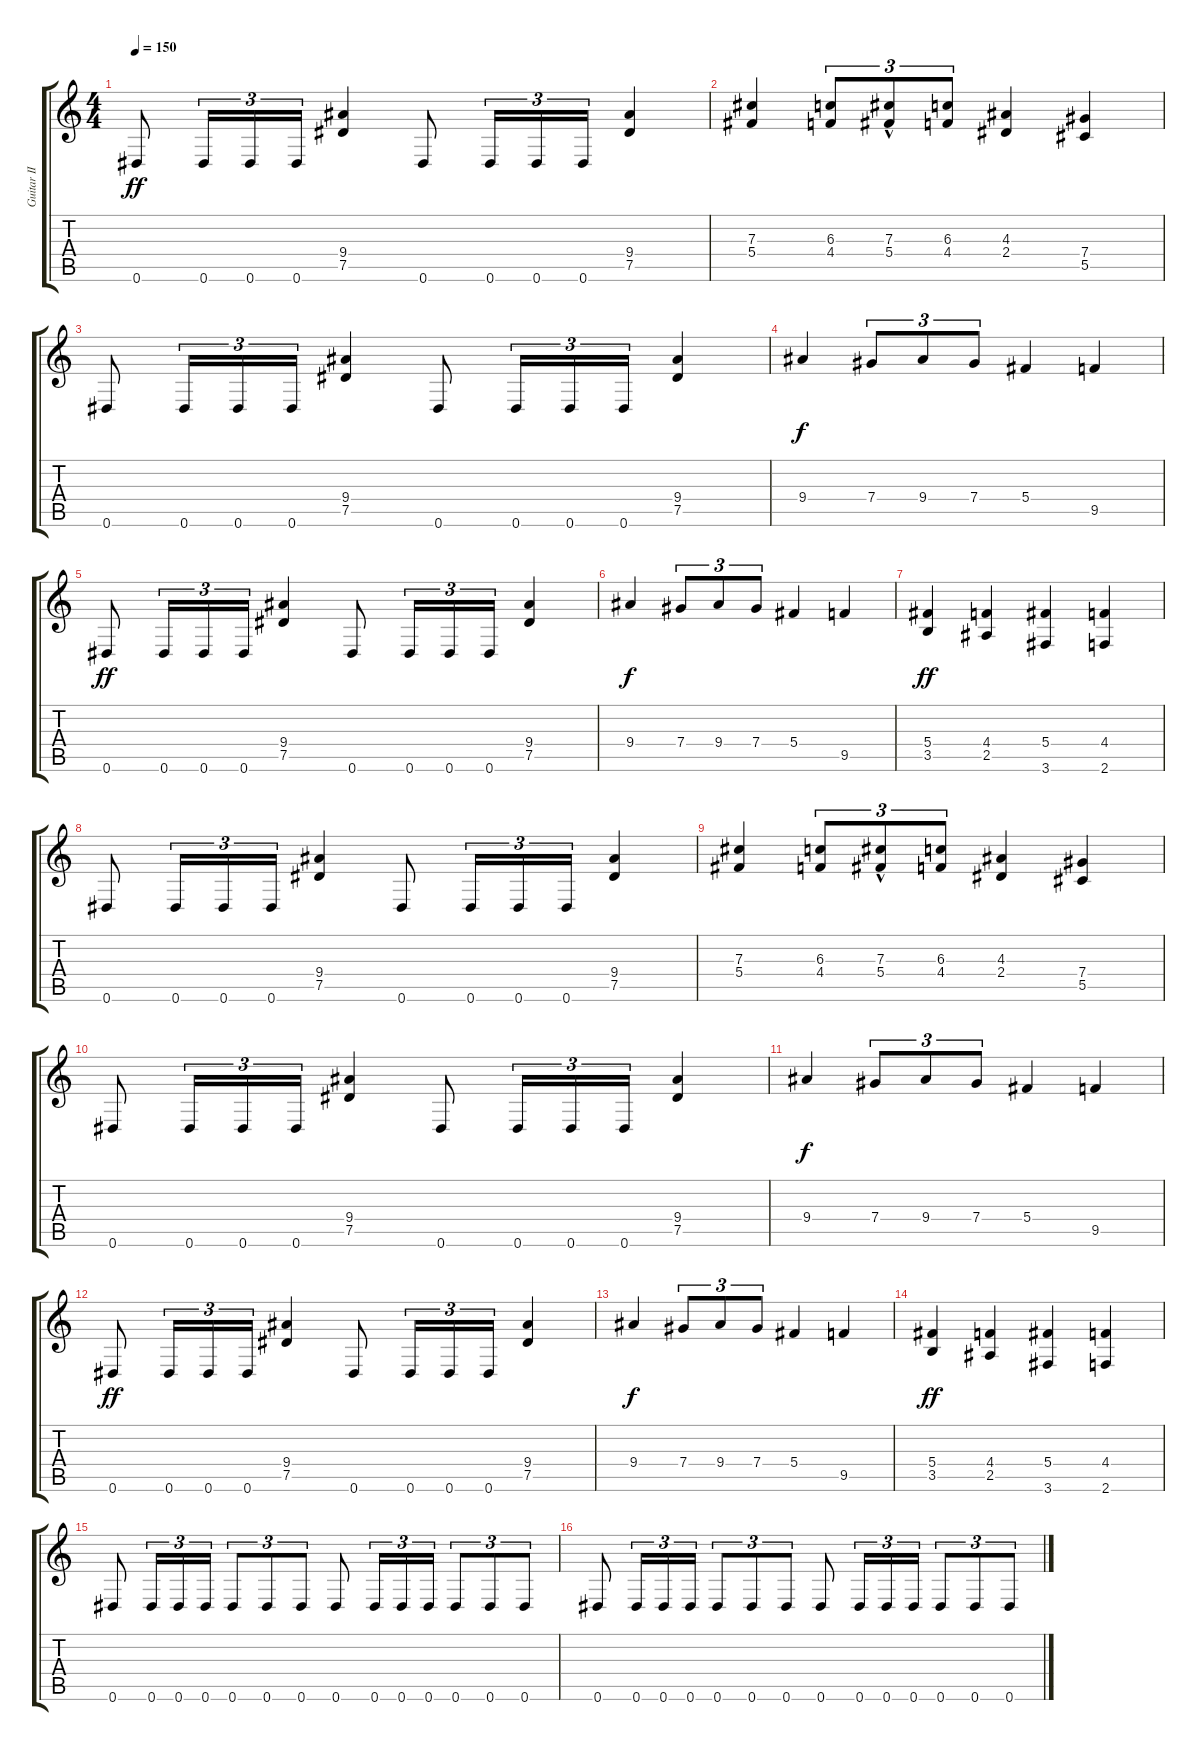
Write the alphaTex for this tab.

\track ("Guitar II" "Guitar II") {instrument distortionguitar}
\staff {score tabs}
\tuning (Eb4 Bb3 Gb3 Db3 Ab2 Eb2) {hide}
\ts (4 4)
\tempo 150
\clef g2
\ks c
0.6.8{dy ff instrument distortionguitar} 0.6.16{tu (3 2)} 0.6.16{tu (3 2)} 0.6.16{tu (3 2)} (9.4 7.5).4 0.6.8 0.6.16{tu (3 2)} 0.6.16{tu (3 2)} 0.6.16{tu (3 2)} (9.4 7.5).4 |
(7.3 5.4).4 (6.3 4.4).8{tu (3 2)} (7.3{hac} 5.4).8{tu (3 2)} (6.3 4.4).8{tu (3 2)} (4.3 2.4).4 (7.4 5.5).4 |
0.6.8 0.6.16{tu (3 2)} 0.6.16{tu (3 2)} 0.6.16{tu (3 2)} (9.4 7.5).4 0.6.8 0.6.16{tu (3 2)} 0.6.16{tu (3 2)} 0.6.16{tu (3 2)} (9.4 7.5).4 |
9.4.4{dy f} 7.4.8{tu (3 2)} 9.4.8{tu (3 2)} 7.4.8{tu (3 2)} 5.4.4 9.5.4 |
0.6.8{dy ff} 0.6.16{tu (3 2)} 0.6.16{tu (3 2)} 0.6.16{tu (3 2)} (9.4 7.5).4 0.6.8 0.6.16{tu (3 2)} 0.6.16{tu (3 2)} 0.6.16{tu (3 2)} (9.4 7.5).4 |
9.4.4{dy f} 7.4.8{tu (3 2)} 9.4.8{tu (3 2)} 7.4.8{tu (3 2)} 5.4.4 9.5.4 |
(5.4 3.5).4{dy ff} (4.4 2.5).4 (5.4 3.6).4 (4.4 2.6).4 |
0.6.8 0.6.16{tu (3 2)} 0.6.16{tu (3 2)} 0.6.16{tu (3 2)} (9.4 7.5).4 0.6.8 0.6.16{tu (3 2)} 0.6.16{tu (3 2)} 0.6.16{tu (3 2)} (9.4 7.5).4 |
(7.3 5.4).4 (6.3 4.4).8{tu (3 2)} (7.3{hac} 5.4).8{tu (3 2)} (6.3 4.4).8{tu (3 2)} (4.3 2.4).4 (7.4 5.5).4 |
0.6.8 0.6.16{tu (3 2)} 0.6.16{tu (3 2)} 0.6.16{tu (3 2)} (9.4 7.5).4 0.6.8 0.6.16{tu (3 2)} 0.6.16{tu (3 2)} 0.6.16{tu (3 2)} (9.4 7.5).4 |
9.4.4{dy f} 7.4.8{tu (3 2)} 9.4.8{tu (3 2)} 7.4.8{tu (3 2)} 5.4.4 9.5.4 |
0.6.8{dy ff} 0.6.16{tu (3 2)} 0.6.16{tu (3 2)} 0.6.16{tu (3 2)} (9.4 7.5).4 0.6.8 0.6.16{tu (3 2)} 0.6.16{tu (3 2)} 0.6.16{tu (3 2)} (9.4 7.5).4 |
9.4.4{dy f} 7.4.8{tu (3 2)} 9.4.8{tu (3 2)} 7.4.8{tu (3 2)} 5.4.4 9.5.4 |
(5.4 3.5).4{dy ff} (4.4 2.5).4 (5.4 3.6).4 (4.4 2.6).4 |
0.6.8 0.6.16{tu (3 2)} 0.6.16{tu (3 2)} 0.6.16{tu (3 2)} 0.6.8{tu (3 2)} 0.6.8{tu (3 2)} 0.6.8{tu (3 2)} 0.6.8 0.6.16{tu (3 2)} 0.6.16{tu (3 2)} 0.6.16{tu (3 2)} 0.6.8{tu (3 2)} 0.6.8{tu (3 2)} 0.6.8{tu (3 2)} |
0.6.8 0.6.16{tu (3 2)} 0.6.16{tu (3 2)} 0.6.16{tu (3 2)} 0.6.8{tu (3 2)} 0.6.8{tu (3 2)} 0.6.8{tu (3 2)} 0.6.8 0.6.16{tu (3 2)} 0.6.16{tu (3 2)} 0.6.16{tu (3 2)} 0.6.8{tu (3 2)} 0.6.8{tu (3 2)} 0.6.8{tu (3 2)}
